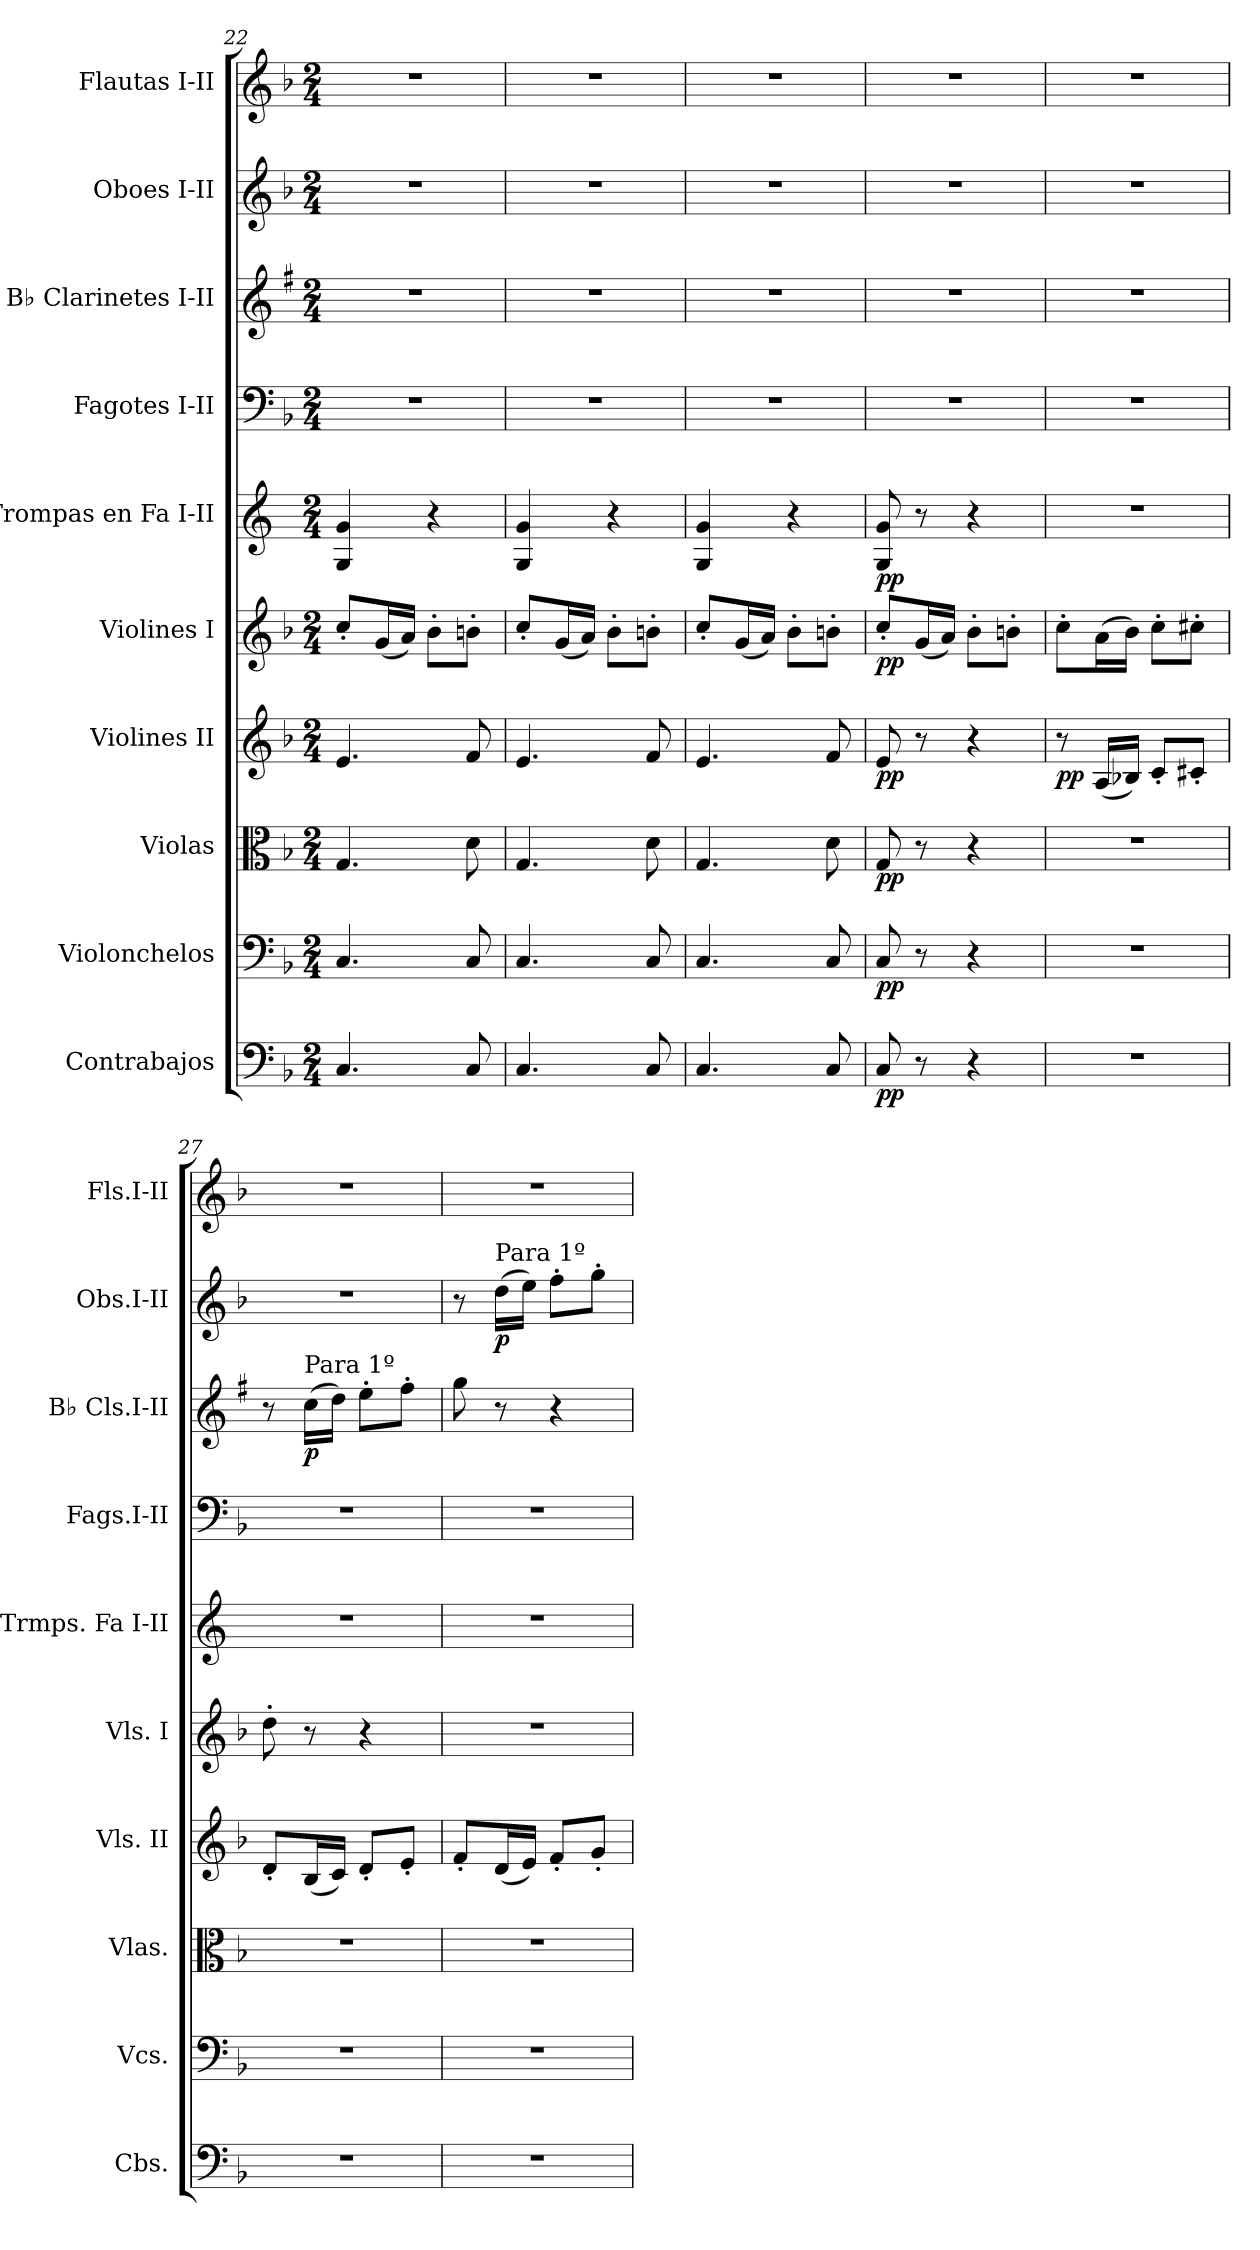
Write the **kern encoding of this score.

**kern	**dynam	**kern	**dynam	**kern	**dynam	**kern	**dynam	**kern	**dynam	**kern	**dynam	**kern	**kern	**dynam	**kern	**dynam	**kern
*part10	*part10	*part9	*part9	*part8	*part8	*part7	*part7	*part6	*part6	*part5	*part5	*part4	*part3	*part3	*part2	*part2	*part1
*staff10	*staff10	*staff9	*staff9	*staff8	*staff8	*staff7	*staff7	*staff6	*staff6	*staff5	*staff5	*staff4	*staff3	*staff3	*staff2	*staff2	*staff1
*I"Contrabajos	*	*I"Violonchelos	*	*I"Violas	*	*I"Violines II	*	*I"Violines I	*	*I"Trompas en Fa I-II	*	*I"Fagotes I-II	*I"B♭ Clarinetes I-II	*	*I"Oboes I-II	*	*I"Flautas I-II
*I'Cbs.	*	*I'Vcs.	*	*I'Vlas.	*	*I'Vls. II	*	*I'Vls. I	*	*I'Trmps. Fa I-II	*	*I'Fags.I-II	*I'B♭ Cls.I-II	*	*I'Obs.I-II	*	*I'Fls.I-II
*clefF4	*	*clefF4	*	*clefC3	*	*clefG2	*	*clefG2	*	*clefG2	*	*clefF4	*clefG2	*	*clefG2	*	*clefG2
*ITrd7c12	*	*	*	*	*	*	*	*	*	*ITrd4c7	*	*	*ITrd1c2	*	*	*	*
*k[b-]	*	*k[b-]	*	*k[b-]	*	*k[b-]	*	*k[b-]	*	*k[b-]	*	*k[b-]	*k[b-]	*	*k[b-]	*	*k[b-]
*M2/4	*	*M2/4	*	*M2/4	*	*M2/4	*	*M2/4	*	*M2/4	*	*M2/4	*M2/4	*	*M2/4	*	*M2/4
=22	=22	=22	=22	=22	=22	=22	=22	=22	=22	=22	=22	=22	=22	=22	=22	=22	=22
4.CC/	.	4.C/	.	4.G/	.	4.e/	.	8cc'/L	.	4C/ 4c/	.	2r	2r	.	2r	.	2r
.	.	.	.	.	.	.	.	(16g/L	.	.	.	.	.	.	.	.	.
.	.	.	.	.	.	.	.	16a/JJ)	.	.	.	.	.	.	.	.	.
.	.	.	.	.	.	.	.	8b-'\L	.	4r	.	.	.	.	.	.	.
8CC/	.	8C/	.	8d\	.	8f/	.	8bn'\J	.	.	.	.	.	.	.	.	.
=23	=23	=23	=23	=23	=23	=23	=23	=23	=23	=23	=23	=23	=23	=23	=23	=23	=23
4.CC/	.	4.C/	.	4.G/	.	4.e/	.	8cc'/L	.	4C/ 4c/	.	2r	2r	.	2r	.	2r
.	.	.	.	.	.	.	.	(16g/L	.	.	.	.	.	.	.	.	.
.	.	.	.	.	.	.	.	16a/JJ)	.	.	.	.	.	.	.	.	.
.	.	.	.	.	.	.	.	8b-'\L	.	4r	.	.	.	.	.	.	.
8CC/	.	8C/	.	8d\	.	8f/	.	8bn'\J	.	.	.	.	.	.	.	.	.
=24	=24	=24	=24	=24	=24	=24	=24	=24	=24	=24	=24	=24	=24	=24	=24	=24	=24
4.CC/	.	4.C/	.	4.G/	.	4.e/	.	8cc'/L	.	4C/ 4c/	.	2r	2r	.	2r	.	2r
.	.	.	.	.	.	.	.	(16g/L	.	.	.	.	.	.	.	.	.
.	.	.	.	.	.	.	.	16a/JJ)	.	.	.	.	.	.	.	.	.
.	.	.	.	.	.	.	.	8b-'\L	.	4r	.	.	.	.	.	.	.
8CC/	.	8C/	.	8d\	.	8f/	.	8bn'\J	.	.	.	.	.	.	.	.	.
!!LO:PB:g=z
=25	=25	=25	=25	=25	=25	=25	=25	=25	=25	=25	=25	=25	=25	=25	=25	=25	=25
!	!LO:DY:b	!	!LO:DY:b	!	!LO:DY:b	!	!LO:DY:b	!	!LO:DY:b	!	!LO:DY:b	!	!	!	!	!	!
8CC/	pp	8C/	pp	8G/	pp	8e/	pp	8cc'/L	pp	8C/ 8c/	pp	2r	2r	.	2r	.	2r
8r	.	8r	.	8r	.	8r	.	(16g/L	.	8r	.	.	.	.	.	.	.
.	.	.	.	.	.	.	.	16a/JJ)	.	.	.	.	.	.	.	.	.
4r	.	4r	.	4r	.	4r	.	8b-'\L	.	4r	.	.	.	.	.	.	.
.	.	.	.	.	.	.	.	8bn'\J	.	.	.	.	.	.	.	.	.
=26	=26	=26	=26	=26	=26	=26	=26	=26	=26	=26	=26	=26	=26	=26	=26	=26	=26
!	!	!	!	!	!	!	!LO:DY:b	!	!	!	!	!	!	!	!	!	!
2r	.	2r	.	2r	.	8r	pp	8cc'\L	.	2r	.	2r	2r	.	2r	.	2r
.	.	.	.	.	.	(16A/LL	.	(16a\L	.	.	.	.	.	.	.	.	.
.	.	.	.	.	.	16B-X/JJ)	.	16b-\JJ)	.	.	.	.	.	.	.	.	.
.	.	.	.	.	.	8c'/L	.	8cc'\L	.	.	.	.	.	.	.	.	.
.	.	.	.	.	.	8c#X'/J	.	8cc#X'\J	.	.	.	.	.	.	.	.	.
=27	=27	=27	=27	=27	=27	=27	=27	=27	=27	=27	=27	=27	=27	=27	=27	=27	=27
2r	.	2r	.	2r	.	8d'/L	.	8dd'\	.	2r	.	2r	8r	.	2r	.	2r
!	!	!	!	!	!	!	!	!	!	!	!	!	!LO:TX:a:t=Para 1º	!	!	!	!
!	!	!	!	!	!	!	!	!	!	!	!	!	!	!LO:DY:b	!	!	!
.	.	.	.	.	.	(16B-/L	.	8r	.	.	.	.	(16b-\LL	p	.	.	.
.	.	.	.	.	.	16c/JJ)	.	.	.	.	.	.	16cc\JJ)	.	.	.	.
.	.	.	.	.	.	8d'/L	.	4r	.	.	.	.	8dd'\L	.	.	.	.
.	.	.	.	.	.	8e'/J	.	.	.	.	.	.	8ee'\J	.	.	.	.
=28	=28	=28	=28	=28	=28	=28	=28	=28	=28	=28	=28	=28	=28	=28	=28	=28	=28
2r	.	2r	.	2r	.	8f'/L	.	2r	.	2r	.	2r	8ff\	.	8r	.	2r
!	!	!	!	!	!	!	!	!	!	!	!	!	!	!	!LO:TX:a:t=Para 1º	!	!
!	!	!	!	!	!	!	!	!	!	!	!	!	!	!	!	!LO:DY:b	!
.	.	.	.	.	.	(16d/L	.	.	.	.	.	.	8r	.	(16dd\LL	p	.
.	.	.	.	.	.	16e/JJ)	.	.	.	.	.	.	.	.	16ee\JJ)	.	.
.	.	.	.	.	.	8f'/L	.	.	.	.	.	.	4r	.	8ff'\L	.	.
.	.	.	.	.	.	8g'/J	.	.	.	.	.	.	.	.	8gg'\J	.	.
=	=	=	=	=	=	=	=	=	=	=	=	=	=	=	=	=	=
*-	*-	*-	*-	*-	*-	*-	*-	*-	*-	*-	*-	*-	*-	*-	*-	*-	*-
